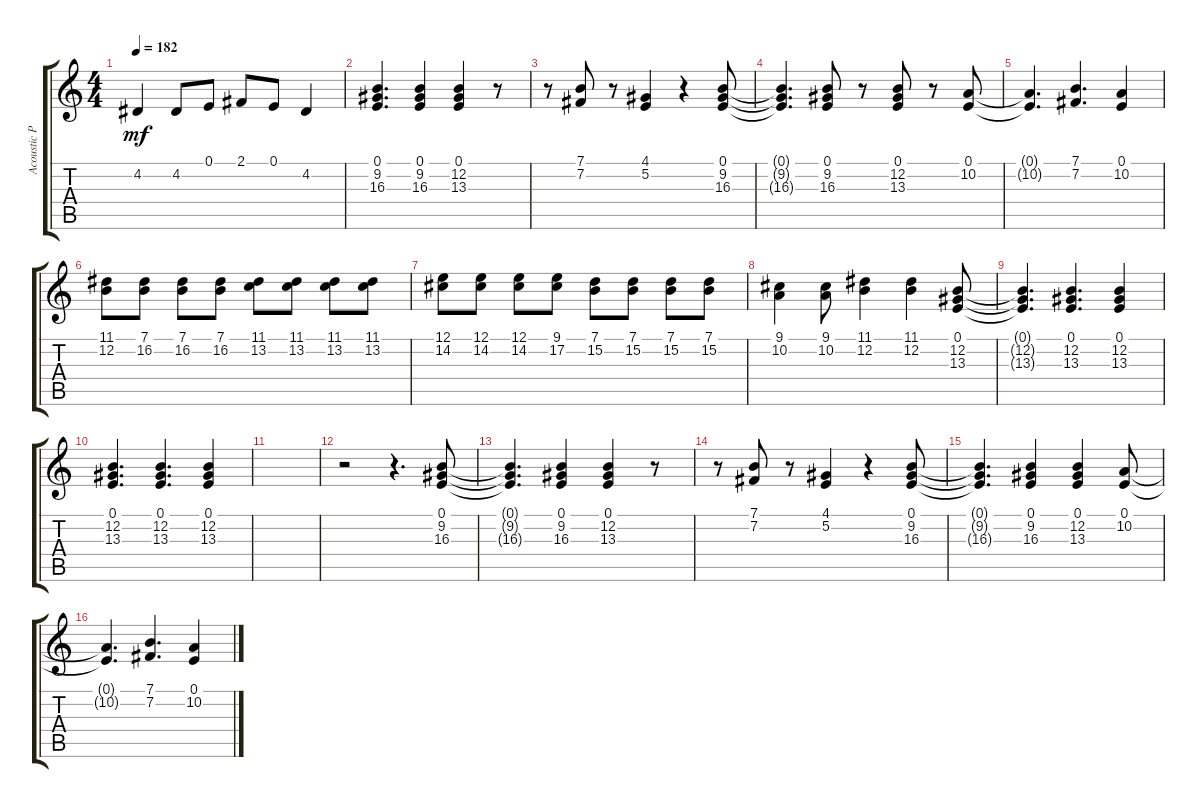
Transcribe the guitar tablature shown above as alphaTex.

\track ("Acoustic Piano" "Acoustic P") {instrument acousticgrandpiano}
\staff {score tabs}
\tuning (E4 B3 G3 D3 A2 E2) {hide}
\ts (4 4)
\tempo 182
\clef g2
\ks c
4.2.4{dy mf} 4.2.8 0.1.8 2.1.8 0.1.8 4.2.4 |
(0.1 9.2 16.3).4{d} (0.1 9.2 16.3).4 (0.1 12.2 13.3).4 r.8 |
r.8 (7.1 7.2).8 r.8 (4.1 5.2).4 r.4 (0.1 9.2 16.3).8 |
(0.1{t} 9.2{t} 16.3{t}).4{d} (0.1 9.2 16.3).8 r.8 (0.1 12.2 13.3).8 r.8 (0.1 10.2).8 |
(0.1{t} 10.2{t}).4{d} (7.1 7.2).4{d} (0.1 10.2).4 |
(11.1 12.2).8 (7.1 16.2).8 (7.1 16.2).8 (7.1 16.2).8 (11.1 13.2).8 (11.1 13.2).8 (11.1 13.2).8 (11.1 13.2).8 |
(12.1 14.2).8 (12.1 14.2).8 (12.1 14.2).8 (9.1 17.2).8 (7.1 15.2).8 (7.1 15.2).8 (7.1 15.2).8 (7.1 15.2).8 |
(9.1 10.2).4 (9.1 10.2).8 (11.1 12.2).4 (11.1 12.2).4 (0.1 12.2 13.3).8 |
(0.1{t} 12.2{t} 13.3{t}).4{d} (0.1 12.2 13.3).4{d} (0.1 12.2 13.3).4 |
(0.1 12.2 13.3).4{d} (0.1 12.2 13.3).4{d} (0.1 12.2 13.3).4 |
|
r.2 r.4{d} (0.1 9.2 16.3).8 |
(0.1{t} 9.2{t} 16.3{t}).4{d} (0.1 9.2 16.3).4 (0.1 12.2 13.3).4 r.8 |
r.8 (7.1 7.2).8 r.8 (4.1 5.2).4 r.4 (0.1 9.2 16.3).8 |
(0.1{t} 9.2{t} 16.3{t}).4{d} (0.1 9.2 16.3).4 (0.1 12.2 13.3).4 (0.1 10.2).8 |
(0.1{t} 10.2{t}).4{d} (7.1 7.2).4{d} (0.1 10.2).4
